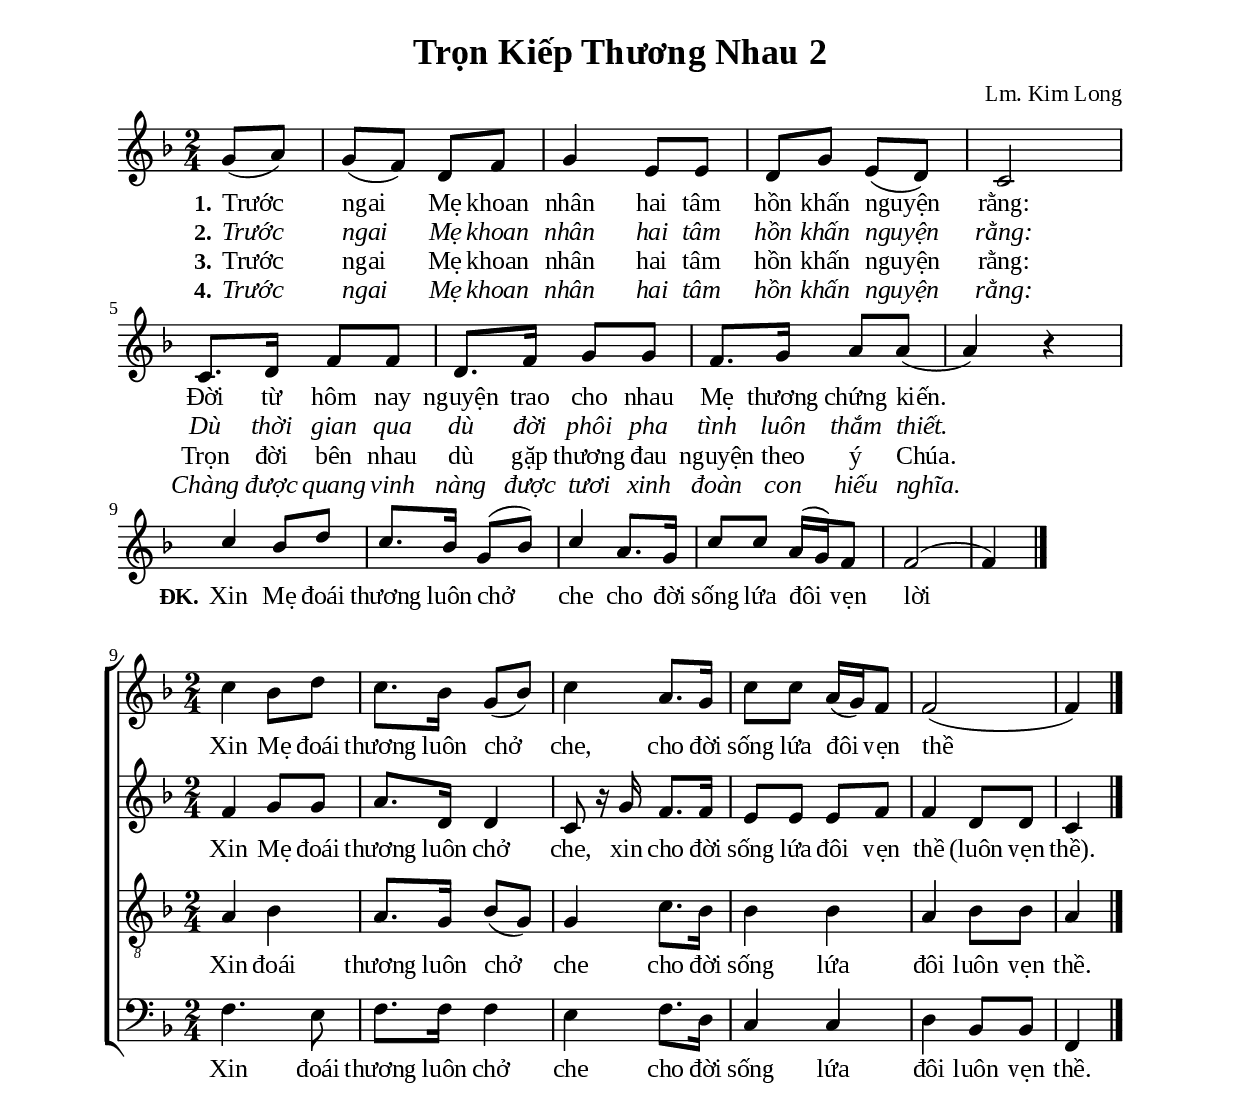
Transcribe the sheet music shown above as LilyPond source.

%%%%%%%%%%%%%%%%%%%%%%%%%%%%%
% Nội dung tài liệu
% 1. Cài đặt chung
% 2. Nhạc phiên khúc
% 3. Nhạc điệp khúc
% 4. Lời phiên khúc
% 5. Lời điệp khúc
% 6. Bố trí
%%%%%%%%%%%%%%%%%%%%%%%%%%%%%

%%%%%%%%%%%%%%%%%%%%%%%%%%%%%
% 1. Cài đặt chung
%%%%%%%%%%%%%%%%%%%%%%%%%%%%%
\version "2.20.0"
\include "english.ly"

\header {
  title = "Trọn Kiếp Thương Nhau 2"
  composer = "Lm. Kim Long"
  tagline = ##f
}

global = {
  \key f \major
  \time 2/4
}

\paper {
  #(set-paper-size "a4")
  top-margin = 15\mm
  bottom-margin = 15\mm
  left-margin = 20\mm
  right-margin = 20\mm
  indent = #0
  #(define fonts
	 (make-pango-font-tree "Liberation Serif"
	 		       "Liberation Serif"
			       "Liberation Serif"
			       (/ 20 20)))
}

printItalic = {
  \override LyricText.font-shape = #'italic
}

%%%%%%%%%%%%%%%%%%%%%%%%%%%%%
% 2. Nhạc phiên khúc
%%%%%%%%%%%%%%%%%%%%%%%%%%%%%
verseMusic = \relative c'' {
  \partial 4 g8 (a) |
  g (f) d f |
  g4 e8 e |
  d g e (d) |
  c2 |
  c8. d16 f8 f |
  d8. f16 g8 g |
  f8. g16 a8 a ( |
  a4) r |
}

%%%%%%%%%%%%%%%%%%%%%%%%%%%%%
% 3. Nhạc điệp khúc
%%%%%%%%%%%%%%%%%%%%%%%%%%%%%
sopChorus = \relative c'' {
  \bar "" \set Score.currentBarNumber = #9
  c4 bf8 d |
  c8. bf16 g8 (bf) |
  c4 a8. g16 |
  c8 c a16 (g) f8 |
  f2 ( |
  f4) \bar "|."
}

musicChorusSoprano = \relative c'' {
  \bar "" \set Score.currentBarNumber = #9
  c4 bf8 d |
  c8. bf16 g8 (bf) |
  c4 a8. g16 |
  c8 c a16 (g) f8 |
  f2 ( |
  f4) \bar "|."
}

musicChorusAlto = \relative c' {
  f4 g8 g|
  a8. d,16 d4 |
  c8 r16 g' f8. f16 |
  e8 e e f |
  f4 d8 d |
  c4
}

musicChorusTenor = \relative c' {
  a4 bf |
  a8. g16 bf8 (g) |
  g4 c8. bf16 |
  bf4 bf |
  a bf8 bf |
  a4
}

musicChorusBasso = \relative c {
  f4. e8 |
  f8. f16 f4 |
  e f8. d16 |
  c4 c |
  d bf8 bf |
  f4
}

%%%%%%%%%%%%%%%%%%%%%%%%%%%%%
% 4. Lời phiên khúc
%%%%%%%%%%%%%%%%%%%%%%%%%%%%%
verseOne = \lyricmode {
  \set stanza = #"1."
  Trước ngai Mẹ khoan nhân hai tâm hồn khấn nguyện rằng:
  Đời từ hôm nay nguyện trao cho nhau Mẹ thương chứng kiến.
}

verseTwo = \lyricmode {
  \set stanza = #"2."
  Trước ngai Mẹ khoan nhân hai tâm hồn khấn nguyện rằng:
  Dù thời gian qua dù đời phôi pha tình luôn thắm thiết.
}

verseThree = \lyricmode {
  \set stanza = #"3."
  Trước ngai Mẹ khoan nhân hai tâm hồn khấn nguyện rằng:
  Trọn đời bên nhau dù gặp thương đau nguyện theo ý Chúa.
}

verseFour = \lyricmode {
  \set stanza = #"4."
  Trước ngai Mẹ khoan nhân hai tâm hồn khấn nguyện rằng:
  Chàng được quang vinh nàng được tươi xinh đoàn con hiếu nghĩa.
}

%%%%%%%%%%%%%%%%%%%%%%%%%%%%%
% 5. Lời điệp khúc
%%%%%%%%%%%%%%%%%%%%%%%%%%%%%
choruslyric = \lyricmode {
  \set stanza = #"ĐK."
  Xin Mẹ đoái thương luôn chở che cho đời sống lứa đôi vẹn lời thề.
}

choruslyricSoprano = \lyricmode {
  Xin Mẹ đoái thương luôn chở che,
  cho đời sống lứa đôi vẹn thề (luôn vẹn thề).
}

choruslyricAlto = \lyricmode {
  Xin Mẹ đoái thương luôn chở che,
  xin cho đời sống lứa đôi vẹn thề (luôn vẹn thề).
}

choruslyricTenor = \lyricmode {
  Xin đoái thương luôn chở che cho đời sống lứa đôi luôn vẹn thề.
}

choruslyricBasso = \lyricmode {
  Xin đoái thương luôn chở che cho đời sống lứa đôi luôn vẹn thề.
}

%%%%%%%%%%%%%%%%%%%%%%%%%%%%%
% 6. Bố trí
%%%%%%%%%%%%%%%%%%%%%%%%%%%%%
\score {
  \new ChoirStaff <<
    \new Staff = verses <<
      \new Voice = "verse" {
        \global \stemNeutral \verseMusic
      }
    >>
    \new Lyrics \lyricsto verse \verseOne
    \new Lyrics \with \printItalic \lyricsto verse \verseTwo
    \new Lyrics \lyricsto verse \verseThree
    \new Lyrics \with \printItalic \lyricsto verse \verseFour
  >>
}

\score {
  \new ChoirStaff <<
    \new Staff = chorus <<
      \override Staff.TimeSignature.transparent = ##t
      \new Voice = "sopranos" {
        \voiceOne \global \stemUp \sopChorus
      }
    >>
    \new Lyrics \lyricsto sopranos \choruslyric
  >>
}

\score {
  \new ChoirStaff <<
    \new Staff <<
      \new Voice = "Soprano" { \clef treble \global \musicChorusSoprano }
      \new Lyrics \lyricsto Soprano \choruslyricSoprano
    >>
    \new Staff <<
      \new Voice = "Alto" { \clef treble \global \musicChorusAlto }
      \new Lyrics \lyricsto Alto \choruslyricAlto
    >>
    \new Staff <<
      \new Voice = "Tenor" { \clef "violin_8" \global \musicChorusTenor }
      \new Lyrics \lyricsto Tenor \choruslyricTenor
    >>
    \new Staff <<
      \new Voice = "Bass" { \clef bass \global \musicChorusBasso }
      \new Lyrics \lyricsto Bass \choruslyricBasso
    >>
  >>
}
